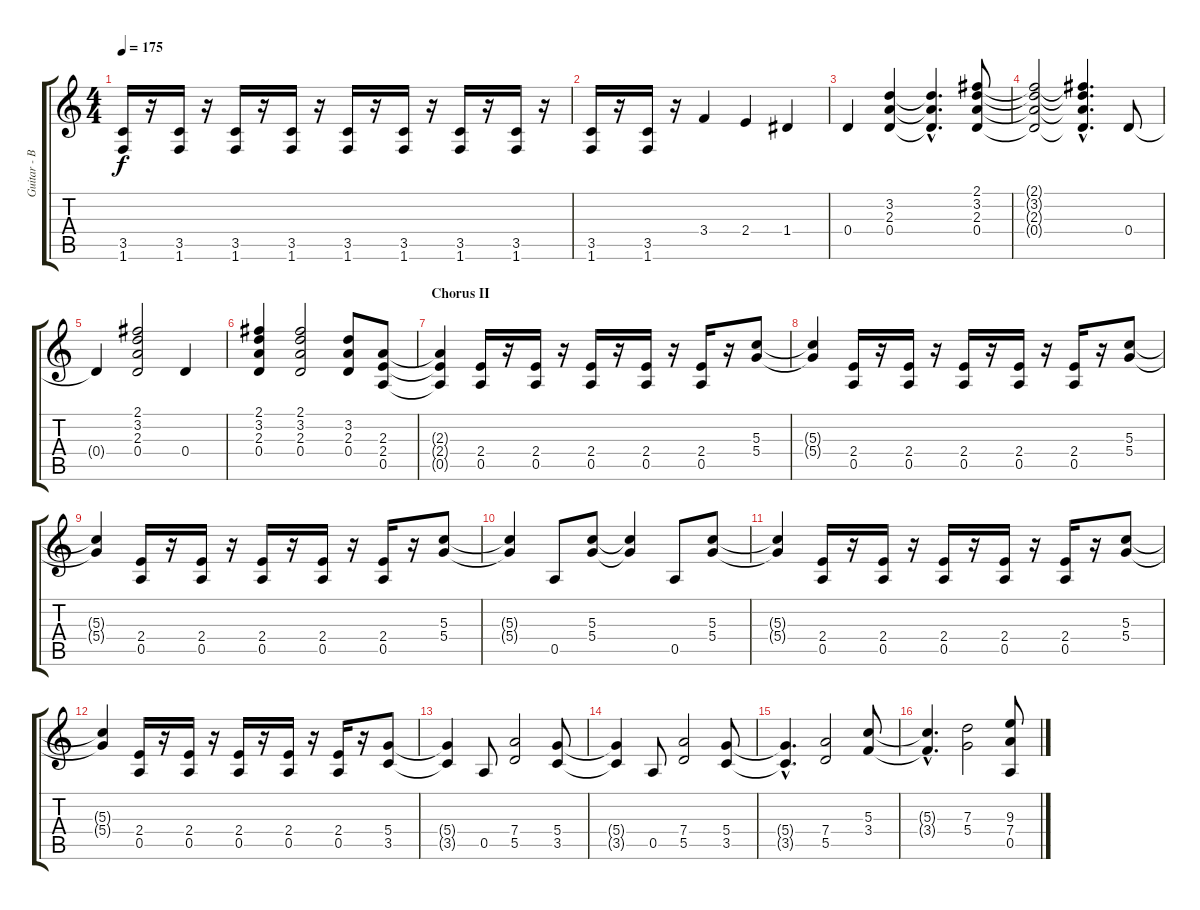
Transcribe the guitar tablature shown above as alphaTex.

\track ("Guitar - Blackmore" "Guitar - B") {instrument distortionguitar}
\staff {score tabs}
\tuning (E4 B3 G3 D3 A2 E2) {hide}
\ts (4 4)
\tempo 175
\clef g2
\ks c
(3.5 1.6).16{dy f} r.16 (3.5 1.6).16 r.16 (3.5 1.6).16 r.16 (3.5 1.6).16 r.16 (3.5 1.6).16 r.16 (3.5 1.6).16 r.16 (3.5 1.6).16 r.16 (3.5 1.6).16 r.16 |
(3.5 1.6).16 r.16 (3.5 1.6).16 r.16 3.4.4 2.4.4 1.4.4 |
0.4.4 (3.2 2.3 0.4).4 (3.2{hac t} 2.3{hac t} 0.4{hac t}).4{d} (2.1 3.2 2.3 0.4).8 |
(2.1{t} 3.2{t} 2.3{t} 0.4{t}).2 (2.1{hac t} 3.2{hac t} 2.3{hac t} 0.4{hac t}).4{d} 0.4.8 |
0.4{t}.4 (2.1 3.2 2.3 0.4).2 0.4.4 |
(2.1 3.2 2.3 0.4).4 (2.1 3.2 2.3 0.4).2 (3.2 2.3 0.4).8 (2.3 2.4 0.5).8 |
\section ("" "Chorus II")
(2.3{t} 2.4{t} 0.5{t}).4 (2.4 0.5).16 r.16 (2.4 0.5).16 r.16 (2.4 0.5).16 r.16 (2.4 0.5).16 r.16 (2.4 0.5).16 r.16 (5.3 5.4).8 |
(5.3{t} 5.4{t}).4 (2.4 0.5).16 r.16 (2.4 0.5).16 r.16 (2.4 0.5).16 r.16 (2.4 0.5).16 r.16 (2.4 0.5).16 r.16 (5.3 5.4).8 |
(5.3{t} 5.4{t}).4 (2.4 0.5).16 r.16 (2.4 0.5).16 r.16 (2.4 0.5).16 r.16 (2.4 0.5).16 r.16 (2.4 0.5).16 r.16 (5.3 5.4).8 |
(5.3{t} 5.4{t}).4 0.5.8 (5.3 5.4).8 (5.3{t} 5.4{t}).4 0.5.8 (5.3 5.4).8 |
(5.3{t} 5.4{t}).4 (2.4 0.5).16 r.16 (2.4 0.5).16 r.16 (2.4 0.5).16 r.16 (2.4 0.5).16 r.16 (2.4 0.5).16 r.16 (5.3 5.4).8 |
(5.3{t} 5.4{t}).4 (2.4 0.5).16 r.16 (2.4 0.5).16 r.16 (2.4 0.5).16 r.16 (2.4 0.5).16 r.16 (2.4 0.5).16 r.16 (5.4 3.5).8 |
(5.4{t} 3.5{t}).4 0.5.8 (7.4 5.5).2 (5.4 3.5).8 |
(5.4{t} 3.5{t}).4 0.5.8 (7.4 5.5).2 (5.4 3.5).8 |
(5.4{hac t} 3.5{hac t}).4{d} (7.4 5.5).2 (5.3 3.4).8 |
(5.3{hac t} 3.4{hac t}).4{d} (7.3 5.4).2 (9.3 7.4 0.5).8
